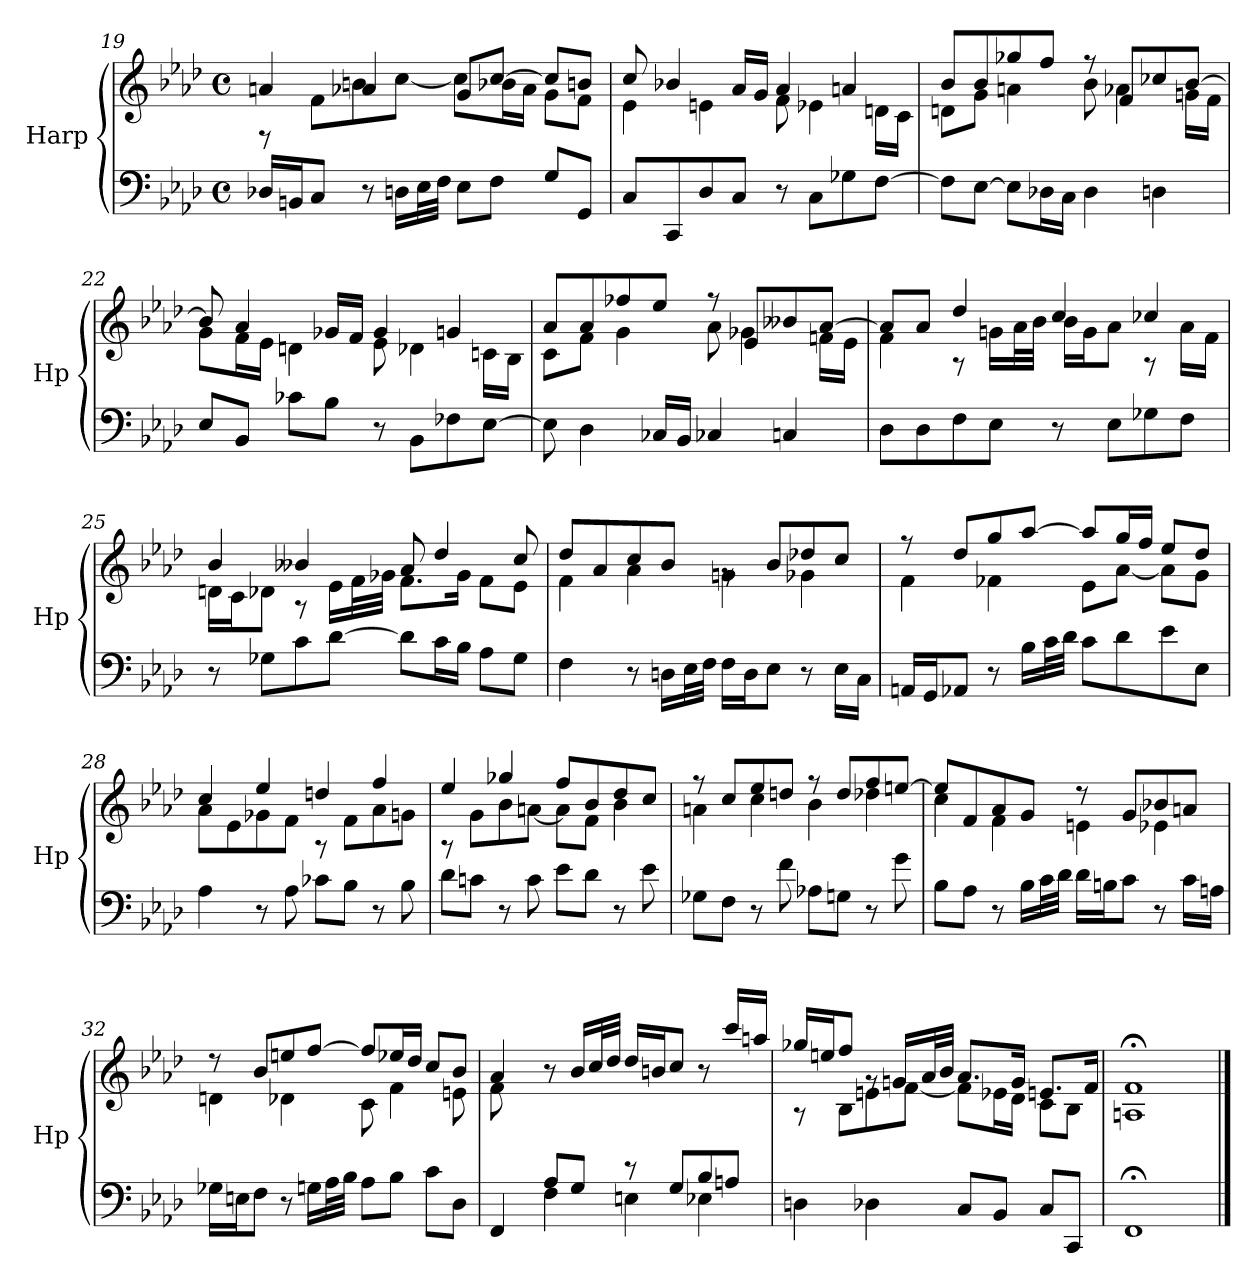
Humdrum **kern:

**kern	**kern
*part1	*part1
*staff2	*staff1
*I"Harp	*
*I'Hp	*
!!LO:LB:g=z
*clefF4	*clefG2
*k[b-e-a-d-]	*k[b-e-a-d-]
*M4/4	*M4/4
*met(c)	*met(c)
=19	=19
*	*^
16D-X/LL	4an/	8rF
16BBn/J	.	.
8C/J	.	8f\L
8r	4a-X/	8bn\
16Dn\LL	.	[8cc\J
32E-\L	.	.
32F\JJJ	.	.
8E-\L	8g/L	8cc\L]
8F\J	[8cc/J	16b-X\L
.	.	16a-\JJ
8G/L	8cc/L]	8g\L
8GG/J	8bn/J	8f\J
=20	=20	=20
8C/L	8cc/	4e-\
8CC/	4b-X/	.
8D-/	.	4en\
8C/J	16a-/LL	.
.	16g/JJ	.
8r	4a-/	8f\
8C\L	.	4e-X\
8G-X\	4an/	.
[8F\J	.	16dn\LL
.	.	16c\JJ
!!LO:LB:g=z	!!
=21	=21	=21
8F\L]	8b-/L	8dn\L
[8E-\J	8b-/	8g\J
8E-\L]	8gg-X/	4an\
16D-X\L	8ff/J	.
16C\JJ	.	.
4D-\	8r	8b-\
.	8f/L	4a-X\
4Dn\	8cc-X/	.
.	[8b-/J	16gn\LL
.	.	16f\JJ
=22	=22	=22
8E-/L	8b-/]	8g\L
8BB-/J	4a-/	16f\L
.	.	16e-\JJ
8c-X\L	.	4dn\
8B-\J	16g-X/LL	.
.	16f/JJ	.
8r	4g-/	8e-\
8BB-\L	.	4d-X\
8F-X\	4gn/	.
[8E-\J	.	16cn\LL
.	.	16B-\JJ
=23	=23	=23
8E-\]	8a-/L	8c\L
4D-\	8a-/	8f\J
.	8ff-X/	4g\
16C-X/LL	8ee-/J	.
16BB-/JJ	.	.
4C-X/	8r	8a-\
.	8e-/L	4g-X\
4Cn/	8b--X/	.
.	[8a-/J	16fn\LL
.	.	16e-\JJ
!!LO:LB:g=z	!!
=24	=24	=24
8D-\L	8a-/L]	4f\
8D-\	8a-/J	.
8F\	4dd-/	8rA
8E-\J	.	16gn\LL
.	.	32a-\L
.	.	32b-\JJJ
8r	4cc/	16b-\LL
.	.	16g\J
8E-\L	.	8a-\J
8G-X\	4cc-X/	8rA
8F\J	.	16a-\LL
.	.	16f\JJ
=25	=25	=25
8r	4b-/	16dn\LL
.	.	16c\J
8G-X\L	.	8d-X\J
8c\	4b--X/	8rA
[8d-\J	.	16e-\LL
.	.	32f\L
.	.	32g-X\JJJ
8d-\L]	8a-/	8.f\L
16c\L	4dd-/	.
16B-\JJ	.	16g-\Jk
8A-\L	.	8f\L
8G-\J	8cc/	8e-\J
=26	=26	=26
4F\	8dd-/L	4f\
.	8a-/	.
8r	8cc/	4a-\
16Dn\LL	8b-/J	.
32E-\L	.	.
32F\JJJ	.	.
16F\LL	8rg	4gn\
16D\J	.	.
8E-\J	8b-/L	.
8r	8dd-X/	4g-X\
16E-\LL	8cc/J	.
16C\JJ	.	.
!!LO:PB:g=z	!!
=27	=27	=27
16AAn/LL	8r	4f\
16GG/J	.	.
8AA-X/J	8dd-/L	.
8r	8gg/	4f-X\
16B-\LL	[8aa-/J	.
32c\L	.	.
32d-\JJJ	.	.
8c\L	8aa-/L]	8e-\L
8d-\	16gg/L	[8a-\J
.	16ff/JJ	.
8e-\	8ee-/L	8a-\L]
8E-\J	8dd-/J	8g\J
=28	=28	=28
4A-\	4cc/	8a-\L
.	.	8e-\
8r	4ee-/	8g-X\
8A-\	.	8f\J
8c-X\L	4ddn/	8rA
8B-\J	.	8f\L
8r	4ff/	8a-\
8B-\	.	8gn\J
=29	=29	=29
8d-\L	4ee-/	8rA
8cn\J	.	8g\L
8r	4gg-X/	8b-\
8c\	.	[8an\J
8e-\L	8ff/L	8a\L]
8d-\J	8b-/	8f\J
8r	8dd-/	4b-\
8e-\	8cc/J	.
!!LO:LB:g=z	!!
=30	=30	=30
8G-X\L	8r	4an\
8F\J	8cc/L	.
8r	8ee-/	4cc\
8f\	8ddn/J	.
8A-X\L	8r	4b-\
8Gn\J	8dd/L	.
8r	8ff/	4dd-X\
8g\	[8een/J	.
=31	=31	=31
8B-\L	8ee/L]	4cc\
8A-\J	8f/	.
8r	8a-/	4f\
16B-\LL	8g/J	.
32c\L	.	.
32d-\JJJ	.	.
16d-\LL	8r	4en\
16Bn\J	.	.
8c\J	8g/L	.
8r	8b-X/	4e-X\
16c\LL	8an/J	.
16An\JJ	.	.
=32	=32	=32
16G-X\LL	8r	4dn\
16En\J	.	.
8F\J	8b-/L	.
8r	8een/	4d-X\
16Gn\LL	[8ff/J	.
32A-\L	.	.
32B-\JJJ	.	.
8A-\L	8ff/L]	8c\
8B-\J	16ee-X/L	4f\
.	16dd-/JJ	.
8c\L	8cc/L	.
8D-\J	8b-/J	8en\
!!LO:LB:g=z	!!
=33	=33	=33
*^	*	*
8ryy	4FF/	4a-/	8f\L
8F/J	.	.	4.ryy
8A-/L	4F\	8r	.
8G/J	.	16b-/LL	.
.	.	32cc/L	.
.	.	32dd-/JJJ	.
8ryy	4En\	16dd-/LL	8rEE
.	.	16bn/J	.
8G/L	.	8cc/J	4.ryy
8B-/	4E-X\	8r	.
8An/J	.	16ccc/LL	.
.	.	16aan/JJ	.
*v	*v	*	*
=34	=34	=34
4Dn\	16gg-X/LL	8r
.	16een/J	.
.	8ff/J	8B-\L
4D-X\	8rg	8en\
.	16gn/LL	[8f\J
.	32a-/L	.
.	32b-/JJJ	.
8C/L	8.a-/L	8f\L]
8BB-/J	.	16e-X\L
.	16g/Jk	16d-\JJ
8C/L	8.en/L	8c\L
8CC/J	.	8B-\J
.	16f/Jk	.
=35	=35	=35
1FF;	1f;<	1An
*	*v	*v
==	==
*-	*-
